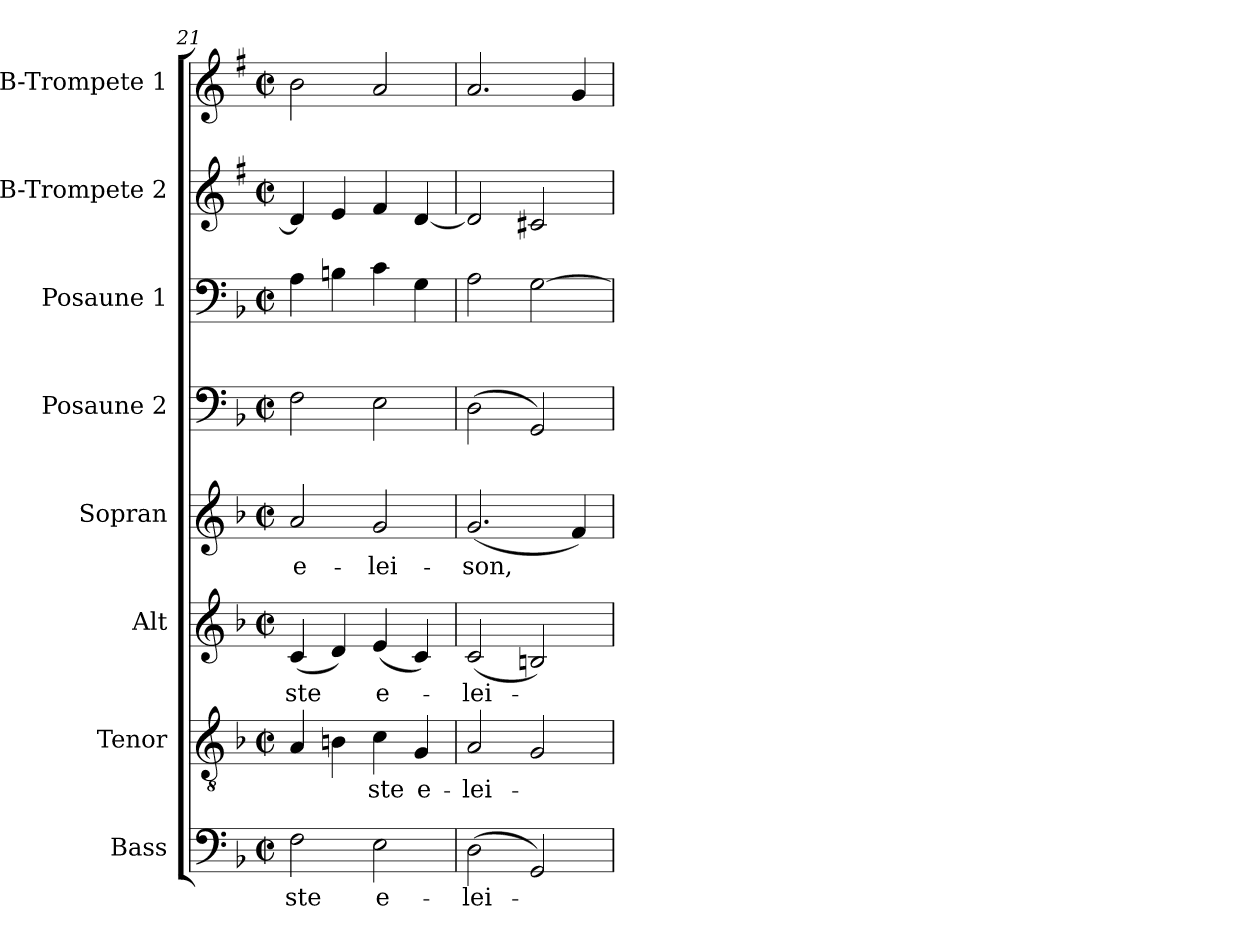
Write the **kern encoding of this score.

**kern	**text	**kern	**text	**kern	**text	**kern	**text	**kern	**kern	**kern	**kern
*part8	*part8	*part7	*part7	*part6	*part6	*part5	*part5	*part4	*part3	*part2	*part1
*staff8	*staff8	*staff7	*staff7	*staff6	*staff6	*staff5	*staff5	*staff4	*staff3	*staff2	*staff1
*I"Bass	*	*I"Tenor	*	*I"Alt	*	*I"Sopran	*	*I"Posaune 2	*I"Posaune 1	*I"B-Trompete 2	*I"B-Trompete 1
*I'B.	*	*I'T.	*	*I'A.	*	*I'S.	*	*I'Pos. 2	*I'Pos. 1	*I'B Trp. 2	*I'B Trp. 1
*clefF4	*	*clefGv2	*	*clefG2	*	*clefG2	*	*clefF4	*clefF4	*clefG2	*clefG2
*	*	*	*	*	*	*	*	*	*	*ITrd1c2	*ITrd1c2
*k[b-]	*	*k[b-]	*	*k[b-]	*	*k[b-]	*	*k[b-]	*k[b-]	*k[b-]	*k[b-]
*F:	*	*F:	*	*F:	*	*F:	*	*F:	*F:	*F:	*F:
*M2/2	*	*M2/2	*	*M2/2	*	*M2/2	*	*M2/2	*M2/2	*M2/2	*M2/2
*met(c|)	*	*met(c|)	*	*met(c|)	*	*met(c|)	*	*met(c|)	*met(c|)	*met(c|)	*met(c|)
=21	=21	=21	=21	=21	=21	=21	=21	=21	=21	=21	=21
!	!LO:LY:b	!	!	!	!LO:LY:b	!	!LO:LY:b	!	!	!	!
2F\	-ste	4A/	.	(<4c/	-ste	2a/	e-	2F\	4A\	4c/]	2a\
.	.	4Bn\	.	4d/)	.	.	.	.	4Bn\	4d/	.
!	!LO:LY:b	!	!LO:LY:b	!	!LO:LY:b	!	!LO:LY:b	!	!	!	!
2E\	e-	4c\	-ste	(<4e/	e-	2g/	-lei-	2E\	4c\	4e/	2g/
!	!	!	!LO:LY:b	!	!	!	!	!	!	!	!
.	.	4G/	e-	4c/)	.	.	.	.	4G\	[4c/	.
=22	=22	=22	=22	=22	=22	=22	=22	=22	=22	=22	=22
!	!LO:LY:b	!	!LO:LY:b	!	!LO:LY:b	!	!LO:LY:b	!	!	!	!
(>2D\	-lei-	2A/	-lei-	(<2c/	-lei-	(<2.g/	-son,	(>2D\	2A\	2c/]	2.g/
2GG/)	.	2G/	.	2Bn/)	.	.	.	2GG/)	[2G\	2Bn/	.
.	.	.	.	.	.	4f/)	.	.	.	.	4f/
=	=	=	=	=	=	=	=	=	=	=	=
*-	*-	*-	*-	*-	*-	*-	*-	*-	*-	*-	*-
